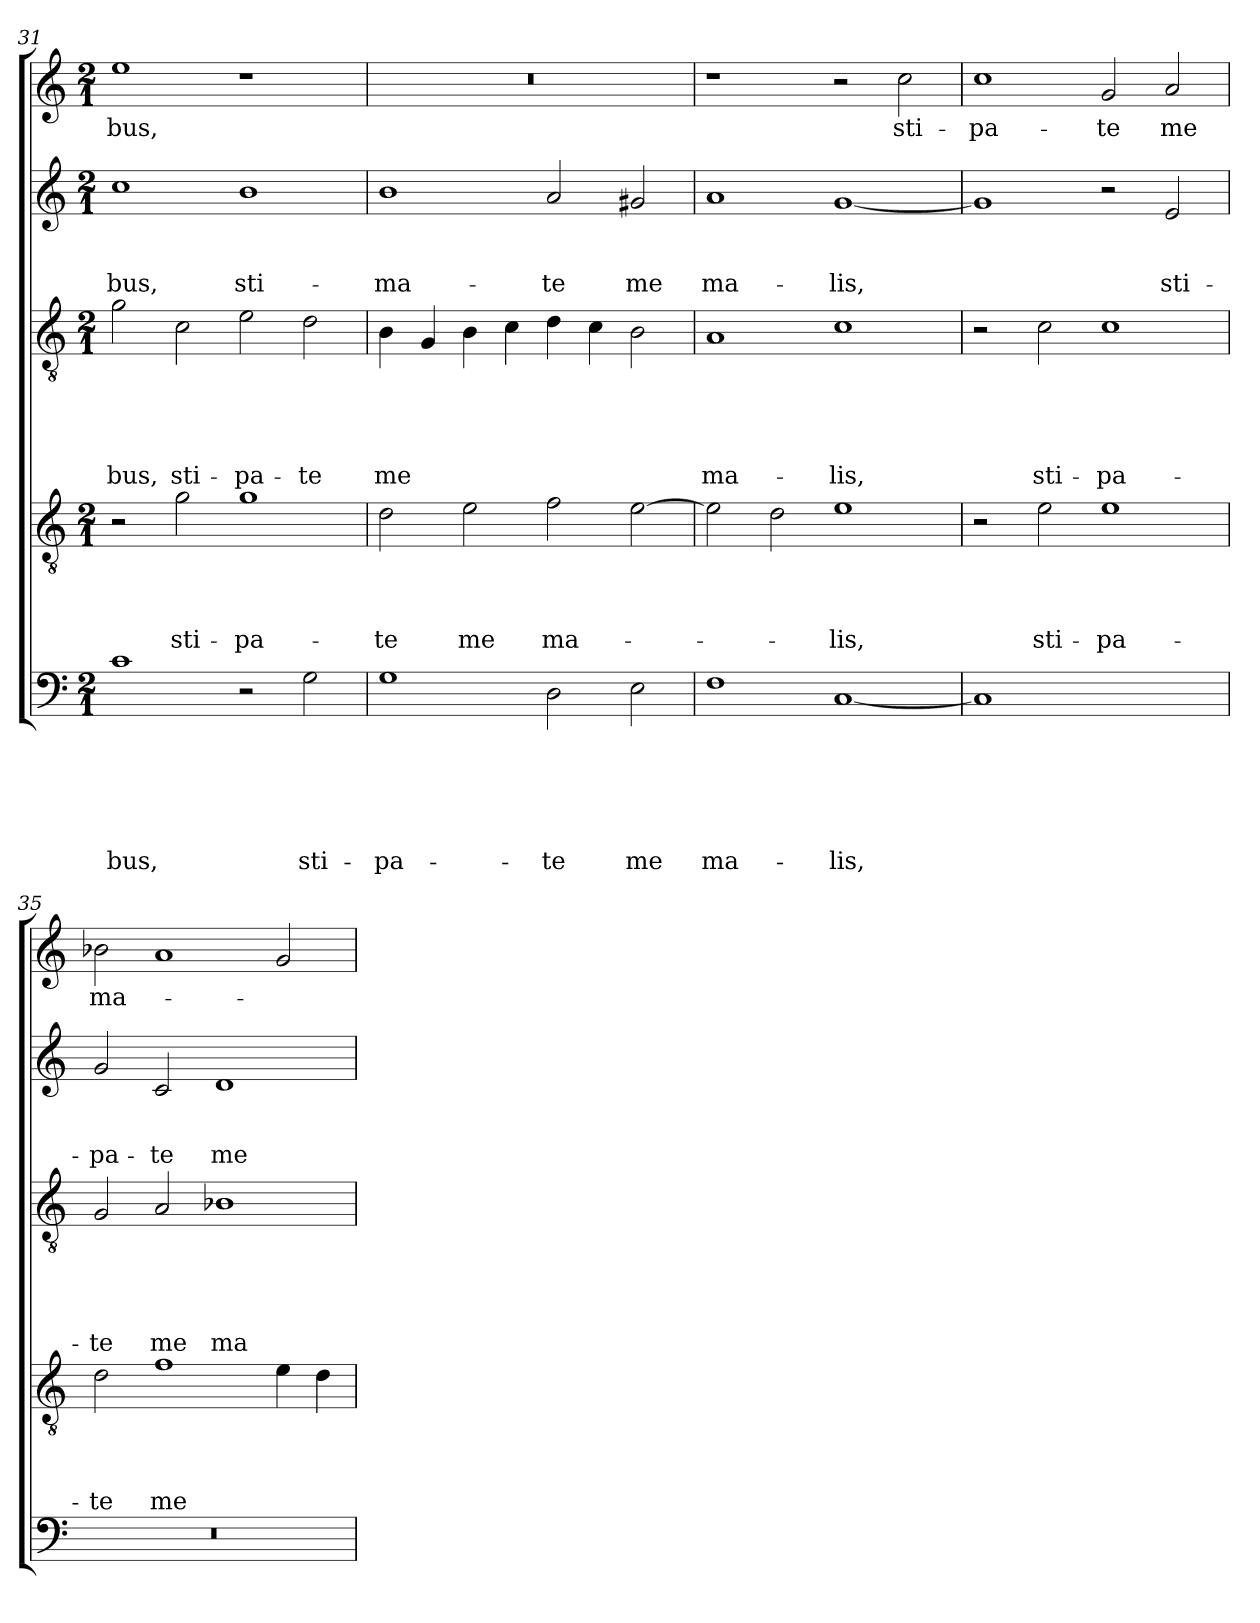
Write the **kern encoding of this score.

**kern	**text	**text	**text	**text	**text	**text	**kern	**text	**text	**text	**text	**kern	**text	**text	**text	**text	**text	**kern	**text	**text	**text	**kern	**text
*part5	*part5	*part5	*part5	*part5	*part5	*part5	*part4	*part4	*part4	*part4	*part4	*part3	*part3	*part3	*part3	*part3	*part3	*part2	*part2	*part2	*part2	*part1	*part1
*staff5	*staff5	*staff5	*staff5	*staff5	*staff5	*staff5	*staff4	*staff4	*staff4	*staff4	*staff4	*staff3	*staff3	*staff3	*staff3	*staff3	*staff3	*staff2	*staff2	*staff2	*staff2	*staff1	*staff1
*clefF4	*	*	*	*	*	*	*clefGv2	*	*	*	*	*clefGv2	*	*	*	*	*	*clefG2	*	*	*	*clefG2	*
*k[]	*	*	*	*	*	*	*k[]	*	*	*	*	*k[]	*	*	*	*	*	*k[]	*	*	*	*k[]	*
*C:	*	*	*	*	*	*	*C:	*	*	*	*	*C:	*	*	*	*	*	*C:	*	*	*	*C:	*
*M2/1	*	*	*	*	*	*	*M2/1	*	*	*	*	*M2/1	*	*	*	*	*	*M2/1	*	*	*	*M2/1	*
=31	=31	=31	=31	=31	=31	=31	=31	=31	=31	=31	=31	=31	=31	=31	=31	=31	=31	=31	=31	=31	=31	=31	=31
!	!	!	!	!	!	!LO:LY:b	!	!	!	!	!	!	!	!	!	!	!LO:LY:b	!	!	!	!LO:LY:b	!	!LO:LY:b
1c	.	.	.	.	.	-bus,	2r	.	.	.	.	2g\	.	.	.	.	-bus,	1cc	.	.	-bus,	1ee	-bus,
!	!	!	!	!	!	!	!	!	!	!	!LO:LY:b	!	!	!	!	!	!LO:LY:b	!	!	!	!	!	!
.	.	.	.	.	.	.	2g\	.	.	.	sti-	2c\	.	.	.	.	sti-	.	.	.	.	.	.
!	!	!	!	!	!	!	!	!	!	!	!LO:LY:b	!	!	!	!	!	!LO:LY:b	!	!	!	!LO:LY:b	!	!
2r	.	.	.	.	.	.	1g	.	.	.	-pa-	2e\	.	.	.	.	-pa-	1b	.	.	sti-	1r	.
!	!	!	!	!	!	!LO:LY:b	!	!	!	!	!	!	!	!	!	!	!LO:LY:b	!	!	!	!	!	!
2G\	.	.	.	.	.	sti-	.	.	.	.	.	2d\	.	.	.	.	-te	.	.	.	.	.	.
=32	=32	=32	=32	=32	=32	=32	=32	=32	=32	=32	=32	=32	=32	=32	=32	=32	=32	=32	=32	=32	=32	=32	=32
!	!	!	!	!	!	!LO:LY:b	!	!	!	!	!LO:LY:b	!	!	!	!	!	!LO:LY:b	!	!	!	!LO:LY:b	!LO:N:vis=1	!
1G	.	.	.	.	.	-pa-	2d\	.	.	.	-te	4B\	.	.	.	.	me	1b	.	.	-ma-	0r	.
.	.	.	.	.	.	.	.	.	.	.	.	4G/	.	.	.	.	.	.	.	.	.	.	.
!	!	!	!	!	!	!	!	!	!	!	!LO:LY:b	!	!	!	!	!	!	!	!	!	!	!	!
.	.	.	.	.	.	.	2e\	.	.	.	me	4B\	.	.	.	.	.	.	.	.	.	.	.
.	.	.	.	.	.	.	.	.	.	.	.	4c\	.	.	.	.	.	.	.	.	.	.	.
!	!	!	!	!	!	!LO:LY:b	!	!	!	!	!LO:LY:b	!	!	!	!	!	!	!	!	!	!LO:LY:b	!	!
2D\	.	.	.	.	.	-te	2f\	.	.	.	ma-	4d\	.	.	.	.	.	2a/	.	.	-te	.	.
.	.	.	.	.	.	.	.	.	.	.	.	4c\	.	.	.	.	.	.	.	.	.	.	.
!	!	!	!	!	!	!LO:LY:b	!	!	!	!	!	!	!	!	!	!	!	!	!	!	!LO:LY:b	!	!
2E\	.	.	.	.	.	me	[2e\	.	.	.	.	2B\	.	.	.	.	.	2g#X/	.	.	me	.	.
=33	=33	=33	=33	=33	=33	=33	=33	=33	=33	=33	=33	=33	=33	=33	=33	=33	=33	=33	=33	=33	=33	=33	=33
!	!	!	!	!	!	!LO:LY:b	!	!	!	!	!	!	!	!	!	!	!LO:LY:b	!	!	!	!LO:LY:b	!	!
1F	.	.	.	.	.	ma-	2e\]	.	.	.	.	1A	.	.	.	.	ma-	1a	.	.	ma-	1r	.
.	.	.	.	.	.	.	2d\	.	.	.	.	.	.	.	.	.	.	.	.	.	.	.	.
!	!	!	!	!	!	!LO:LY:b	!	!	!	!	!LO:LY:b	!	!	!	!	!	!LO:LY:b	!	!	!	!LO:LY:b	!	!
[1C	.	.	.	.	.	-lis,	1e	.	.	.	-lis,	1c	.	.	.	.	-lis,	[1g	.	.	-lis,	2r	.
!	!	!	!	!	!	!	!	!	!	!	!	!	!	!	!	!	!	!	!	!	!	!	!LO:LY:b
.	.	.	.	.	.	.	.	.	.	.	.	.	.	.	.	.	.	.	.	.	.	2cc\	sti-
=34	=34	=34	=34	=34	=34	=34	=34	=34	=34	=34	=34	=34	=34	=34	=34	=34	=34	=34	=34	=34	=34	=34	=34
!	!	!	!	!	!	!	!	!	!	!	!	!	!	!	!	!	!	!	!	!	!	!	!LO:LY:b
1C]	.	.	.	.	.	.	2r	.	.	.	.	2r	.	.	.	.	.	1g]	.	.	.	1cc	-pa-
!	!	!	!	!	!	!	!	!	!	!	!LO:LY:b	!	!	!	!	!	!LO:LY:b	!	!	!	!	!	!
.	.	.	.	.	.	.	2e\	.	.	.	sti-	2c\	.	.	.	.	sti-	.	.	.	.	.	.
!	!	!	!	!	!	!	!	!	!	!	!LO:LY:b	!	!	!	!	!	!LO:LY:b	!	!	!	!	!	!LO:LY:b
1ryy	.	.	.	.	.	.	1e	.	.	.	-pa-	1c	.	.	.	.	-pa-	2r	.	.	.	2g/	-te
!	!	!	!	!	!	!	!	!	!	!	!	!	!	!	!	!	!	!	!	!	!LO:LY:b	!	!LO:LY:b
.	.	.	.	.	.	.	.	.	.	.	.	.	.	.	.	.	.	2e/	.	.	sti-	2a/	me
!!LO:LB:g=z
=35	=35	=35	=35	=35	=35	=35	=35	=35	=35	=35	=35	=35	=35	=35	=35	=35	=35	=35	=35	=35	=35	=35	=35
!	!	!	!	!	!	!	!	!	!	!	!LO:LY:b	!	!	!	!	!	!LO:LY:b	!	!	!	!LO:LY:b	!	!LO:LY:b
0r	.	.	.	.	.	.	2d\	.	.	.	-te	2G/	.	.	.	.	-te	2g/	.	.	-pa-	2b-X\	ma-
!	!	!	!	!	!	!	!	!	!	!	!LO:LY:b	!	!	!	!	!	!LO:LY:b	!	!	!	!LO:LY:b	!	!
.	.	.	.	.	.	.	1f	.	.	.	me	2A/	.	.	.	.	me	2c/	.	.	-te	1a	.
!	!	!	!	!	!	!	!	!	!	!	!	!	!	!	!	!	!LO:LY:b	!	!	!	!LO:LY:b	!	!
.	.	.	.	.	.	.	.	.	.	.	.	1B-X	.	.	.	.	ma-	1d	.	.	me	.	.
.	.	.	.	.	.	.	4e\	.	.	.	.	.	.	.	.	.	.	.	.	.	.	2g/	.
.	.	.	.	.	.	.	4d\	.	.	.	.	.	.	.	.	.	.	.	.	.	.	.	.
=	=	=	=	=	=	=	=	=	=	=	=	=	=	=	=	=	=	=	=	=	=	=	=
*-	*-	*-	*-	*-	*-	*-	*-	*-	*-	*-	*-	*-	*-	*-	*-	*-	*-	*-	*-	*-	*-	*-	*-
